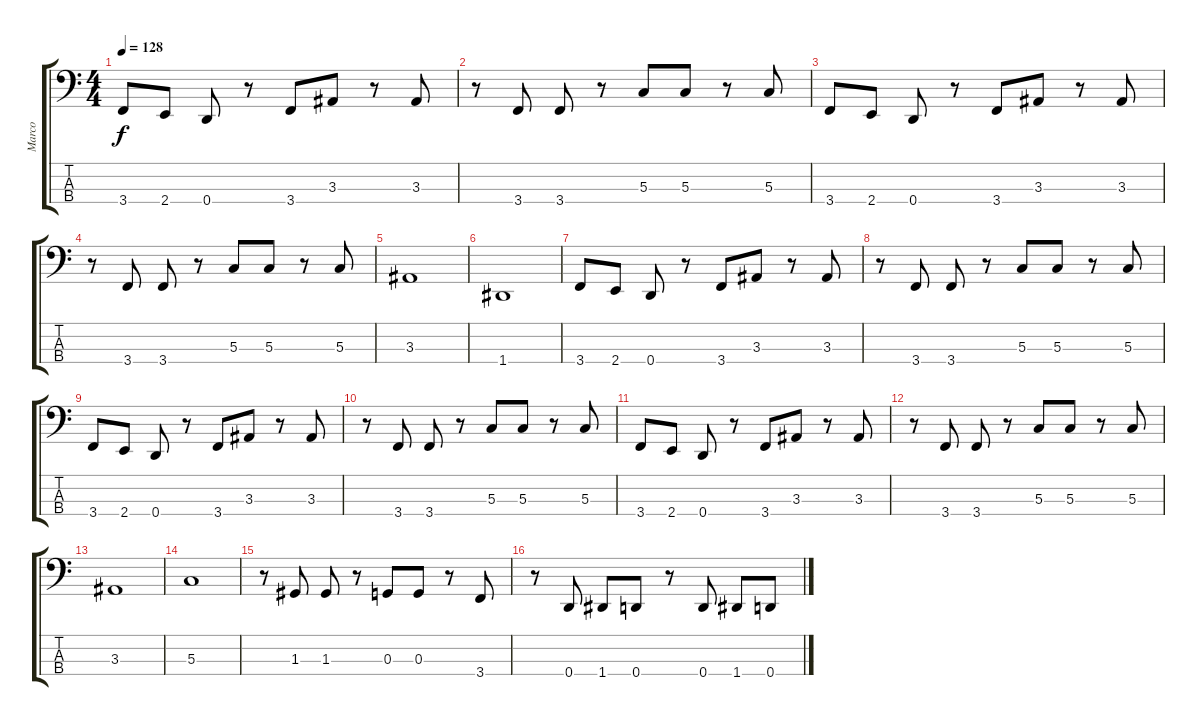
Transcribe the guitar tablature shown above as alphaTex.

\track ("Marco" "Marco") {instrument electricbassfinger}
\staff {score tabs}
\tuning (F2 C2 G1 D1) {hide}
\ts (4 4)
\tempo 128
\clef f4
\ks c
3.4.8{dy f} 2.4.8 0.4.8 r.8 3.4.8 3.3.8 r.8 3.3.8 |
r.8 3.4.8 3.4.8 r.8 5.3.8 5.3.8 r.8 5.3.8 |
3.4.8 2.4.8 0.4.8 r.8 3.4.8 3.3.8 r.8 3.3.8 |
r.8 3.4.8 3.4.8 r.8 5.3.8 5.3.8 r.8 5.3.8 |
3.3.1 |
1.4.1 |
3.4.8 2.4.8 0.4.8 r.8 3.4.8 3.3.8 r.8 3.3.8 |
r.8 3.4.8 3.4.8 r.8 5.3.8 5.3.8 r.8 5.3.8 |
3.4.8 2.4.8 0.4.8 r.8 3.4.8 3.3.8 r.8 3.3.8 |
r.8 3.4.8 3.4.8 r.8 5.3.8 5.3.8 r.8 5.3.8 |
3.4.8 2.4.8 0.4.8 r.8 3.4.8 3.3.8 r.8 3.3.8 |
r.8 3.4.8 3.4.8 r.8 5.3.8 5.3.8 r.8 5.3.8 |
3.3.1 |
5.3.1 |
r.8 1.3.8 1.3.8 r.8 0.3.8 0.3.8 r.8 3.4.8 |
r.8 0.4.8 1.4.8 0.4.8 r.8 0.4.8 1.4.8 0.4.8
